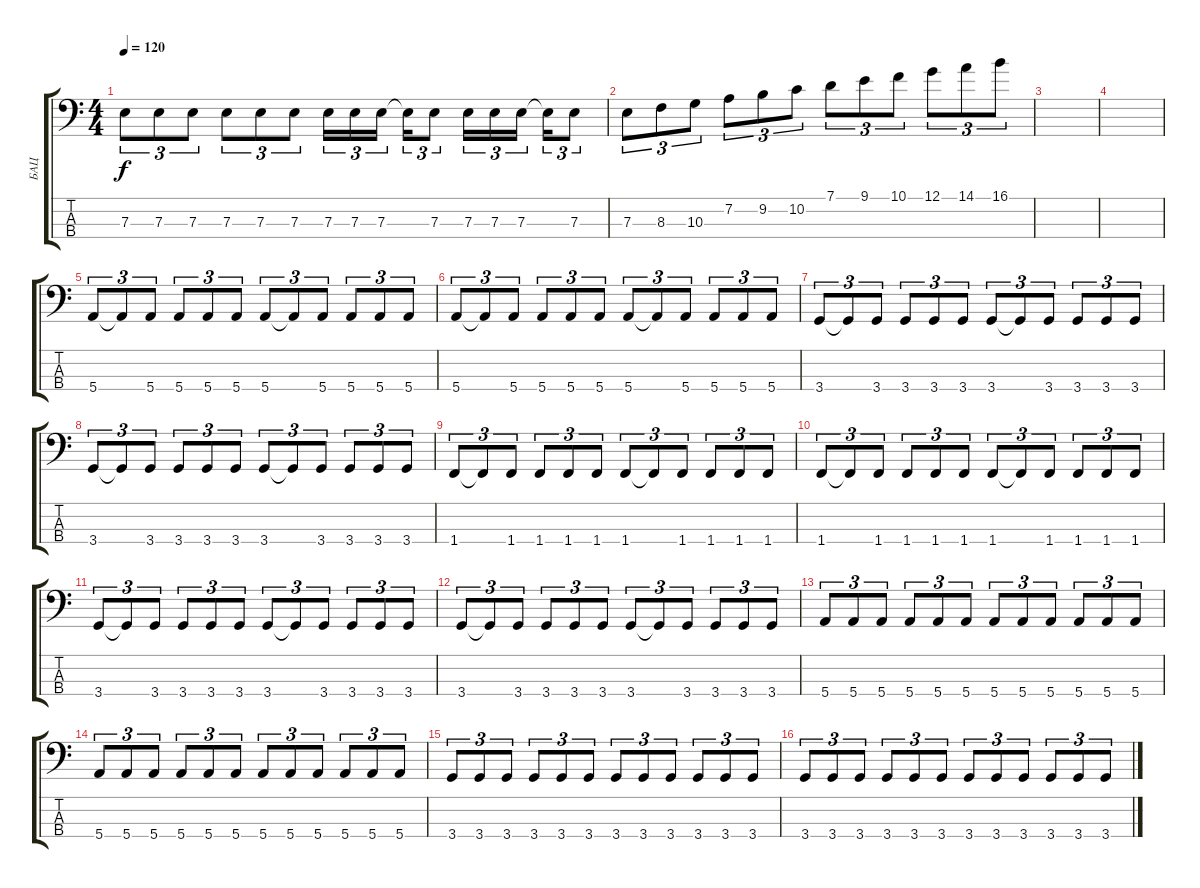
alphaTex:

\track ("БАЦ" "БАЦ") {instrument electricbassfinger}
\staff {score tabs}
\tuning (G2 D2 A1 E1) {hide}
\ts (4 4)
\tempo 120
\clef f4
\ks c
7.3.8{tu (3 2) dy f} 7.3.8{tu (3 2)} 7.3.8{tu (3 2)} 7.3.8{tu (3 2)} 7.3.8{tu (3 2)} 7.3.8{tu (3 2)} 7.3.16{tu (3 2)} 7.3.16{tu (3 2)} 7.3.16{tu (3 2)} 7.3{t}.16{tu (3 2)} 7.3.8{tu (3 2)} 7.3.16{tu (3 2)} 7.3.16{tu (3 2)} 7.3.16{tu (3 2)} 7.3{t}.16{tu (3 2)} 7.3.8{tu (3 2)} |
7.3.8{tu (3 2)} 8.3.8{tu (3 2)} 10.3.8{tu (3 2)} 7.2.8{tu (3 2)} 9.2.8{tu (3 2)} 10.2.8{tu (3 2)} 7.1.8{tu (3 2)} 9.1.8{tu (3 2)} 10.1.8{tu (3 2)} 12.1.8{tu (3 2)} 14.1.8{tu (3 2)} 16.1.8{tu (3 2)} |
|
|
5.4.8{tu (3 2)} 5.4{t}.8{tu (3 2)} 5.4.8{tu (3 2)} 5.4.8{tu (3 2)} 5.4.8{tu (3 2)} 5.4.8{tu (3 2)} 5.4.8{tu (3 2)} 5.4{t}.8{tu (3 2)} 5.4.8{tu (3 2)} 5.4.8{tu (3 2)} 5.4.8{tu (3 2)} 5.4.8{tu (3 2)} |
5.4.8{tu (3 2)} 5.4{t}.8{tu (3 2)} 5.4.8{tu (3 2)} 5.4.8{tu (3 2)} 5.4.8{tu (3 2)} 5.4.8{tu (3 2)} 5.4.8{tu (3 2)} 5.4{t}.8{tu (3 2)} 5.4.8{tu (3 2)} 5.4.8{tu (3 2)} 5.4.8{tu (3 2)} 5.4.8{tu (3 2)} |
3.4.8{tu (3 2)} 3.4{t}.8{tu (3 2)} 3.4.8{tu (3 2)} 3.4.8{tu (3 2)} 3.4.8{tu (3 2)} 3.4.8{tu (3 2)} 3.4.8{tu (3 2)} 3.4{t}.8{tu (3 2)} 3.4.8{tu (3 2)} 3.4.8{tu (3 2)} 3.4.8{tu (3 2)} 3.4.8{tu (3 2)} |
3.4.8{tu (3 2)} 3.4{t}.8{tu (3 2)} 3.4.8{tu (3 2)} 3.4.8{tu (3 2)} 3.4.8{tu (3 2)} 3.4.8{tu (3 2)} 3.4.8{tu (3 2)} 3.4{t}.8{tu (3 2)} 3.4.8{tu (3 2)} 3.4.8{tu (3 2)} 3.4.8{tu (3 2)} 3.4.8{tu (3 2)} |
1.4.8{tu (3 2)} 1.4{t}.8{tu (3 2)} 1.4.8{tu (3 2)} 1.4.8{tu (3 2)} 1.4.8{tu (3 2)} 1.4.8{tu (3 2)} 1.4.8{tu (3 2)} 1.4{t}.8{tu (3 2)} 1.4.8{tu (3 2)} 1.4.8{tu (3 2)} 1.4.8{tu (3 2)} 1.4.8{tu (3 2)} |
1.4.8{tu (3 2)} 1.4{t}.8{tu (3 2)} 1.4.8{tu (3 2)} 1.4.8{tu (3 2)} 1.4.8{tu (3 2)} 1.4.8{tu (3 2)} 1.4.8{tu (3 2)} 1.4{t}.8{tu (3 2)} 1.4.8{tu (3 2)} 1.4.8{tu (3 2)} 1.4.8{tu (3 2)} 1.4.8{tu (3 2)} |
3.4.8{tu (3 2)} 3.4{t}.8{tu (3 2)} 3.4.8{tu (3 2)} 3.4.8{tu (3 2)} 3.4.8{tu (3 2)} 3.4.8{tu (3 2)} 3.4.8{tu (3 2)} 3.4{t}.8{tu (3 2)} 3.4.8{tu (3 2)} 3.4.8{tu (3 2)} 3.4.8{tu (3 2)} 3.4.8{tu (3 2)} |
3.4.8{tu (3 2)} 3.4{t}.8{tu (3 2)} 3.4.8{tu (3 2)} 3.4.8{tu (3 2)} 3.4.8{tu (3 2)} 3.4.8{tu (3 2)} 3.4.8{tu (3 2)} 3.4{t}.8{tu (3 2)} 3.4.8{tu (3 2)} 3.4.8{tu (3 2)} 3.4.8{tu (3 2)} 3.4.8{tu (3 2)} |
5.4.8{tu (3 2)} 5.4.8{tu (3 2)} 5.4.8{tu (3 2)} 5.4.8{tu (3 2)} 5.4.8{tu (3 2)} 5.4.8{tu (3 2)} 5.4.8{tu (3 2)} 5.4.8{tu (3 2)} 5.4.8{tu (3 2)} 5.4.8{tu (3 2)} 5.4.8{tu (3 2)} 5.4.8{tu (3 2)} |
5.4.8{tu (3 2)} 5.4.8{tu (3 2)} 5.4.8{tu (3 2)} 5.4.8{tu (3 2)} 5.4.8{tu (3 2)} 5.4.8{tu (3 2)} 5.4.8{tu (3 2)} 5.4.8{tu (3 2)} 5.4.8{tu (3 2)} 5.4.8{tu (3 2)} 5.4.8{tu (3 2)} 5.4.8{tu (3 2)} |
3.4.8{tu (3 2)} 3.4.8{tu (3 2)} 3.4.8{tu (3 2)} 3.4.8{tu (3 2)} 3.4.8{tu (3 2)} 3.4.8{tu (3 2)} 3.4.8{tu (3 2)} 3.4.8{tu (3 2)} 3.4.8{tu (3 2)} 3.4.8{tu (3 2)} 3.4.8{tu (3 2)} 3.4.8{tu (3 2)} |
3.4.8{tu (3 2)} 3.4.8{tu (3 2)} 3.4.8{tu (3 2)} 3.4.8{tu (3 2)} 3.4.8{tu (3 2)} 3.4.8{tu (3 2)} 3.4.8{tu (3 2)} 3.4.8{tu (3 2)} 3.4.8{tu (3 2)} 3.4.8{tu (3 2)} 3.4.8{tu (3 2)} 3.4.8{tu (3 2)}
